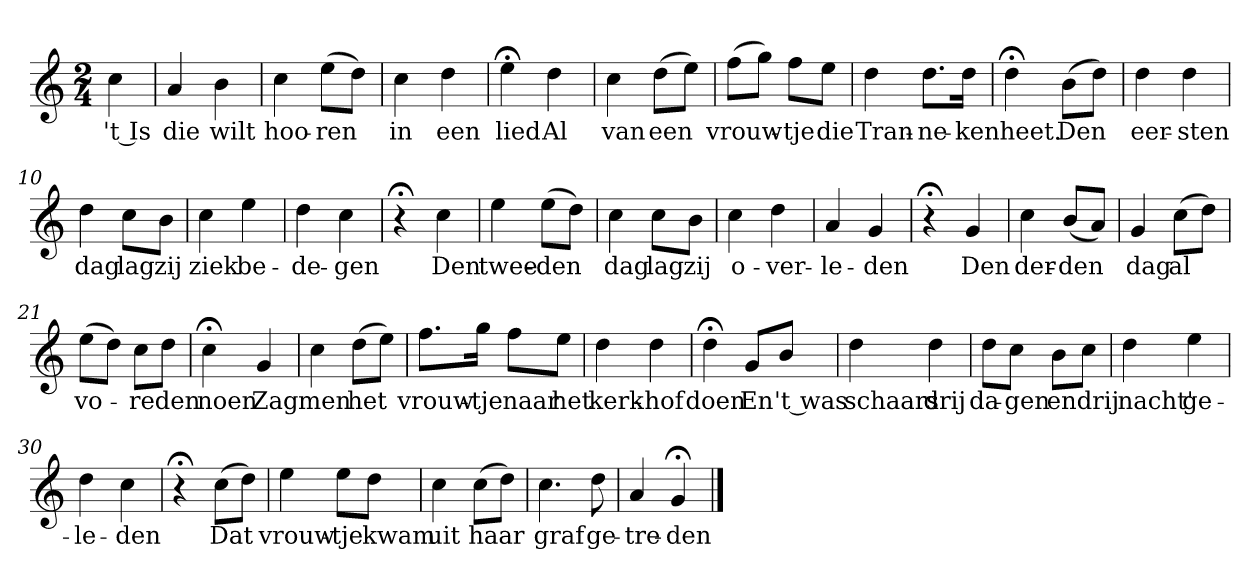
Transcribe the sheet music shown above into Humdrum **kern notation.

**kern	**text
*part1	*part1
*staff1	*staff1
*k[]	*
*G:mix	*
*M2/4	*
*MM120	*
=	=
4cc	't Is
=1	=1
4a	die
4b	wilt
=2	=2
4cc	hoo-
(8eeL	-ren
8ddJ)	.
=3	=3
4cc	in
4dd	een
=4	=4
4ee;<	lied
4dd	Al
=5	=5
4cc	van
(8ddL	een
8eeJ)	.
=6	=6
(8ffL	vrouw-
8ggJ)	.
8ffL	-tje
8eeJ	die
=7	=7
4dd	Tran-
8.ddL	-ne-
16ddJk	-ken
=8	=8
4dd;<	heet.
(8bL	Den
8ddJ)	.
=9	=9
4dd	eer-
4dd	-sten
=10	=10
4dd	dag
8ccL	lag
8bJ	zij
=11	=11
4cc	ziek
4ee	be-
=12	=12
4dd	-de-
4cc	-gen
=13	=13
4r;<	.
4cc	Den
=14	=14
4ee	twee-
(8eeL	-den
8ddJ)	.
=15	=15
4cc	dag
8ccL	lag
8bJ	zij
=16	=16
4cc	o-
4dd	-ver-
=17	=17
4a	-le-
4g	-den
=18	=18
4r;<	.
4g	Den
=19	=19
4cc	der-
(8bL	-den
8aJ)	.
=20	=20
4g	dag
(8ccL	al
8ddJ)	.
=21	=21
(8eeL	vo-
8ddJ)	.
8ccL	-re
8ddJ	den
=22	=22
4cc;<	noen
4g	Zag
=23	=23
4cc	men
(8ddL	het
8eeJ)	.
=24	=24
8.ffL	vrouw-
16ggJk	-tje
8ffL	naar
8eeJ	het
=25	=25
4dd	kerk-
4dd	-hof
=26	=26
4dd;<	doen
8gL	En
8bJ	't was
=27	=27
4dd	schaars
4dd	drij
=28	=28
8ddL	da-
8ccJ	-gen
8bL	en
8ccJ	drij
=29	=29
4dd	nacht'
4ee	ge-
=30	=30
4dd	-le-
4cc	-den
=31	=31
4r;<	.
(8ccL	Dat
8ddJ)	.
=32	=32
4ee	vrouw-
8eeL	-tje
8ddJ	kwam
=33	=33
4cc	uit
(8ccL	haar
8ddJ)	.
=34	=34
4.cc	graf
8dd	ge-
=35	=35
4a	-tre-
4g;<	-den
==	==
*-	*-
